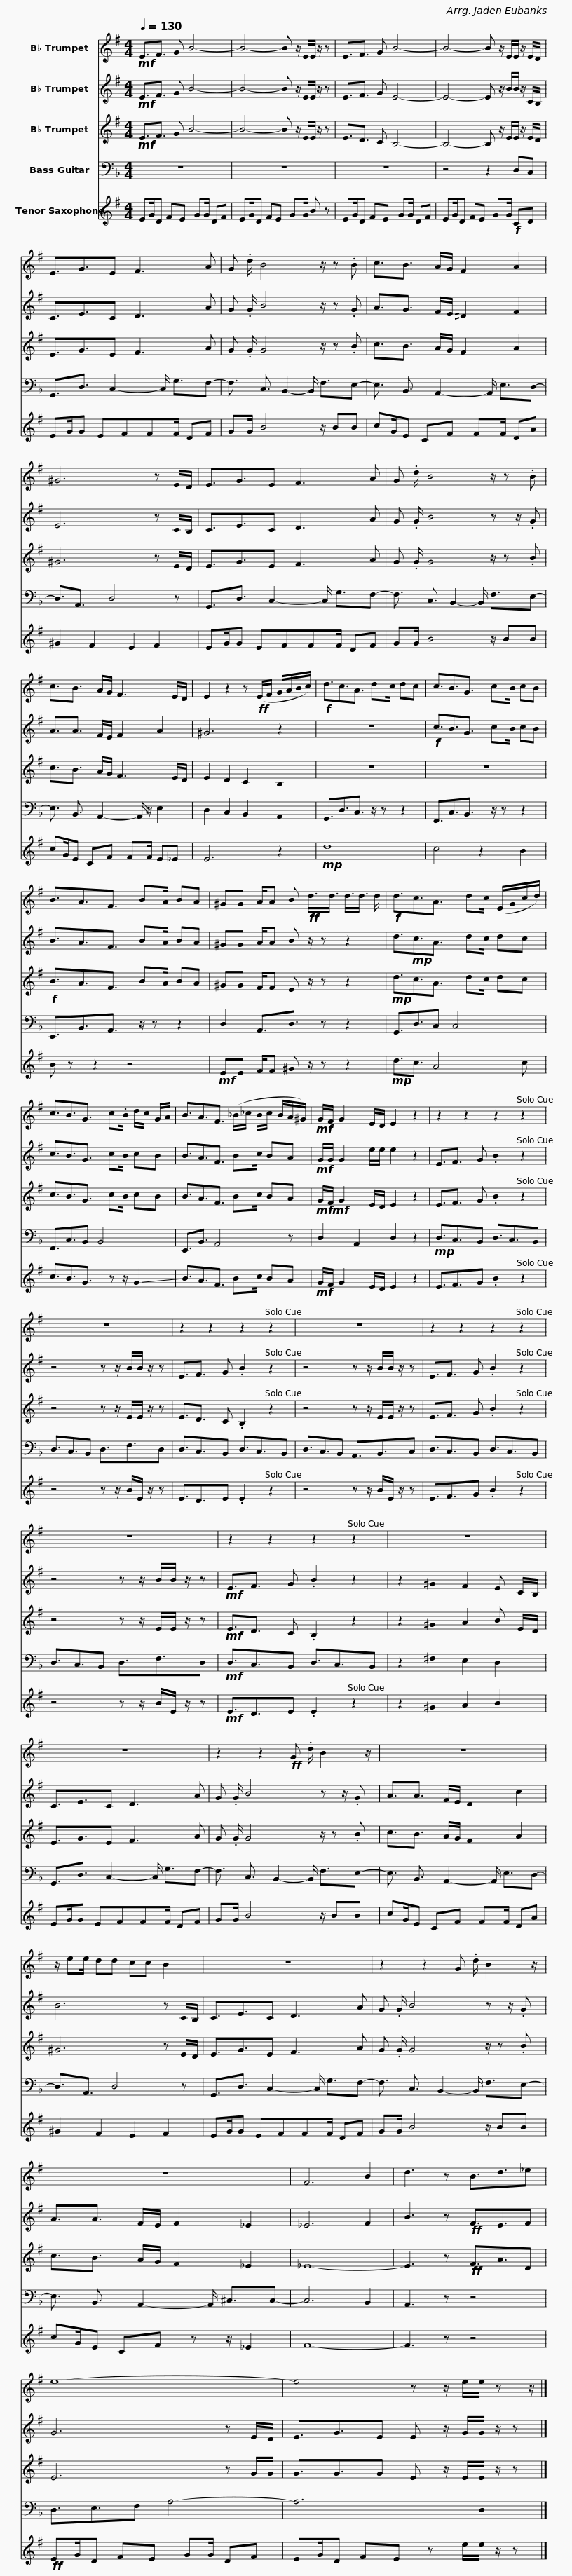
X:1
%%score 1 2 3 4 5
L:1/8
Q:1/4=130
M:4/4
I:linebreak $
K:F
V:1 treble transpose=-2
V:2 treble transpose=-2
V:3 treble transpose=-2
V:4 bass transpose=-12
V:5 treble transpose=-14
V:1
[K:G]!mf! E3/2F3/2 G B4- | B4- B z/ E/E/ z/ z | E3/2F3/2 G B4- |$ B4- B z/ E/E/ z/ E/D/ | E3/2G3/2E F3 A | %5
 G .d/ B4 z/ z .B |$ c3/2B3/2 A/G/ F2 A2 | ^G6 z E/D/ | E3/2G3/2E F3 A |$ G .d/ B4 z/ z .B | %10
 c3/2B3/2 A/G/ F3 E/D/ | E2 z2 z!ff! (E/F/ G/A/B/c/) |!f! d3/2c3/2A3/2 dc/ dc |$ c3/2B3/2G3/2 cB/ cB | B3/2A3/2F3/2 BA/ BA | %15
 ^GG A/A B!ff! d3/4d3/4 d3/4d3/4 d/ |$!f! d3/2c3/2A3/2 dc/ (E/G/c/d/) | c3/2B3/2G3/2 c.B/ d/c/ G/A/ | B3/2A3/2F3/2 (_B/_c/ B/c/ B/A/^G/) |!mf! G/F/ G2 E/D/ E2 z2 |$ %20
 z2 z2 z2 z2 | z8 | z2 z2 z2 z2 | z8 |$ z2 z2 z2 z2 | %25
 z8 | z2 z2 z2 z2 | z8 |$ z8 | z2 z2!ff! G .d/ B2 z/ | %30
 z8 |$ z/ ee/ dd cc B2 | z8 | z2 z2 G .d/ B2 z/ |$ z8 | %35
 F6 B2 | d3 z B3/2d3/2_e | e8- |$ e4 z z/ e/e/ z z/ |] %39
V:2
[K:G]!mf! E3/2F3/2 G B4- | B4- B z/ E/E/ z/ z | E3/2F3/2 G E4- |$ E4- E z/ B/B/ z/ C/B,/ | C3/2E3/2C D3 A | %5
 G .G/ B4 z/ z .G |$ A3/2G3/2 F/E/ ^D2 F2 | E6 z C/B,/ | C3/2E3/2C D3 A |$ G .G/ B4 z z/ .G | %10
 A3/2A3/2 F/E/ F2 A2 | ^G6 z2 | z8 |$!f! c3/2B3/2G3/2 cB/ cB | B3/2A3/2F3/2 BA/ BA | %15
 ^GG A/A B z/ z z2 |$ d3/2!mp!c3/2A3/2 dc/ dc | c3/2B3/2G3/2 cB/ cB | B3/2A3/2F3/2 Bc/ BA |!mf! G/G/ G2 e/e/ e2 z2 |$ %20
 E3/2F3/2 G .B2 z2 | z4 z z/ B/B/ z/ z | E3/2F3/2 G .B2 z2 | z4 z z/ B/B/ z/ z |$ E3/2F3/2 G .B2 z2 | %25
 z4 z z/ B/B/ z/ z |!mf! E3/2F3/2 G .B2 z2 | z2 ^G2 F2 E C/B,/ |$ C3/2E3/2C D3 A | G .G/ B4 z z/ .G | %30
 A3/2A3/2 F/E/ D2 c2 |$ B6 z C/B,/ | C3/2E3/2C D3 A | G .G/ B4 z z/ .G |$ A3/2A3/2 F/E/ F2 _E2 | %35
 _E6 F2 | B3 z!ff! F3/2E3/2F | G6 z E/D/ |$ E3/2G3/2E E z/ G/G/ z/ z |] %39
V:3
[K:G]!mf! E3/2F3/2 G B4- | B4- B z/ E/E/ z/ z | E3/2D3/2 C B,4- |$ B,4- B, z/ E/E/ z/ E/D/ | E3/2G3/2E F3 A | %5
 G .G/ G4 z/ z .B |$ c3/2B3/2 A/G/ F2 A2 | ^G6 z E/D/ | E3/2G3/2E F3 A |$ G .G/ G4 z/ z .B | %10
 c3/2B3/2 A/G/ F3 E/D/ | E2 D2 C2 B,2 | z8 |$ z8 |!f! B3/2A3/2F3/2 BA/ BA | %15
 ^GG F/F E z/ z z2 |$!mp! d3/2c3/2A3/2 dc/ dc | c3/2B3/2G3/2 cB/ cB | B3/2A3/2F3/2 Bc/ BA |!mf!!mf! G/F/ G2 E/D/ E2 z2 |$ %20
 E3/2F3/2 G .B2 z2 | z4 z z/ E/E/ z/ z | E3/2D3/2 C .B,2 z2 | z4 z z/ E/E/ z/ z |$ E3/2F3/2 G .B2 z2 | %25
 z4 z z/ E/E/ z/ z |!mf! E3/2D3/2 C .B,2 z2 | z2 ^G2 A2 B E/D/ |$ E3/2G3/2E F3 A | G .G/ G4 z/ z .B | %30
 c3/2B3/2 A/G/ F2 A2 |$ ^G6 z E/D/ | E3/2G3/2E F3 A | G .G/ G4 z/ z .B |$ c3/2B3/2 A/G/ F2 _E2 | %35
 _E8- | E3 z!ff! F3/2A3/2D | E6 z G/G/ |$ G3/2G3/2G E z/ E/E/ z/ z |] %39
V:4
 z8 | z8 | z8 |$ z4 z2 D,C, | G,,3/2D,3/2 C,2- C,/ G,3/2F,- | %5
 F,3/2 C,3/2 B,,2- B,,/ F,3/2E,- |$ E,3/2 B,,3/2 A,,2- A,,/ E,3/2D,- | D,3/2A,,3/2 D,4 z | G,,3/2D,3/2 C,2- C,/ G,3/2F,- |$ F,3/2 C,3/2 B,,2- B,,/ F,3/2E,- | %10
 E,3/2 B,,3/2 A,,2- A,,/ z/ E,2 | D,2 C,2 B,,2 A,,2 | G,,3/2D,3/2C,3/2 z/ z z2 |$ F,,3/2C,3/2B,,3/2 z/ z z2 | E,,3/2B,,3/2A,,3/2 z/ z z2 | %15
 D,2 A,,3/2D,3/2 z z2 |$ G,,3/2D,3/2C, C,4 | F,,3/2C,3/2B,, B,,4 | E,,3/2B,,3/2 A,,4 z | D,2 A,,2 D,2 z2 |$ %20
!mp! D,3/2C,3/2B,, D,3/2C,3/2B,, | D,3/2C,3/2B,, D,3/2F,3/2D, | D,3/2C,3/2B,, D,3/2C,3/2B,, | D,3/2C,3/2B,, A,,3/2B,,3/2C, |$ D,3/2C,3/2B,, D,3/2C,3/2B,, | %25
 D,3/2C,3/2B,, D,3/2F,3/2D, |!mf! D,3/2C,3/2B,, D,3/2C,3/2B,, | z2 ^F,2 E,2 D,2 |$ G,,3/2D,3/2 C,2- C,/ G,3/2F,- | F,3/2 C,3/2 B,,2- B,,/ F,3/2E,- | %30
 E,3/2 B,,3/2 A,,2- A,,/ E,3/2D,- |$ D,3/2A,,3/2 D,4 z | G,,3/2D,3/2 C,2- C,/ G,3/2F,- | F,3/2 C,3/2 B,,2- B,,/ F,3/2E,- |$ E,3/2 B,,3/2 A,,2- A,,/ ^C,3/2C,- | %35
 C,6 B,,2 | A,,3 z z4 | D,3/2E,3/2F, A,4- |$ A,6 D,2 |] %39
V:5
[K:G] EG/D FE GG/ DF | EG/D FE GG/ B z | EG/D FE GG/ DF |$ EG/D FE GG/!f! CD | EG/G EFFF/ DF | %5
 GG/ B4 z/ BB |$ cG/E CF FF/ DA | ^G2 F2 E2 F2 | EG/G EFFF/ DF |$ GG/ B4 z/ BB | %10
 cG/E CF FF/ E_E | E6 z2 |!mp! d8 |$ c4 z2 B2 | B z z2 z4 | %15
!mf! EE F/F ^G z/ z z2 |$!mp! d3/2c3/2 A4 c | c3/2B3/2G3/2 z z/ !-(!G2 | !-)!B3/2A3/2F3/2 Bc/ BA |!mf! G/F/ G2 E/D/ E2 z2 |$ %20
 E3/2F3/2G .B2 z2 | z4 z z/ B/E/ z/ z | E3/2D3/2E .E2 z2 | z4 z z/ B/E/ z/ z |$ E3/2F3/2G .B2 z2 | %25
 z4 z z/ B/E/ z/ z |!mf! E3/2D3/2E .E2 z2 | z2 ^G2 A2 B2 |$ EG/G EFFF/ DF | GG/ B4 z/ BB | %30
 cG/E CF FF/ DA |$ ^G2 F2 E2 F2 | EG/G EFFF/ DF | GG/ B4 z/ BB |$ cG/E CF z z/ _E2 | %35
 F8- | F3 z z4 |!ff! EG/D FE GG/ DF |$ EG/D FE z e/e/ z/ z |] %39
